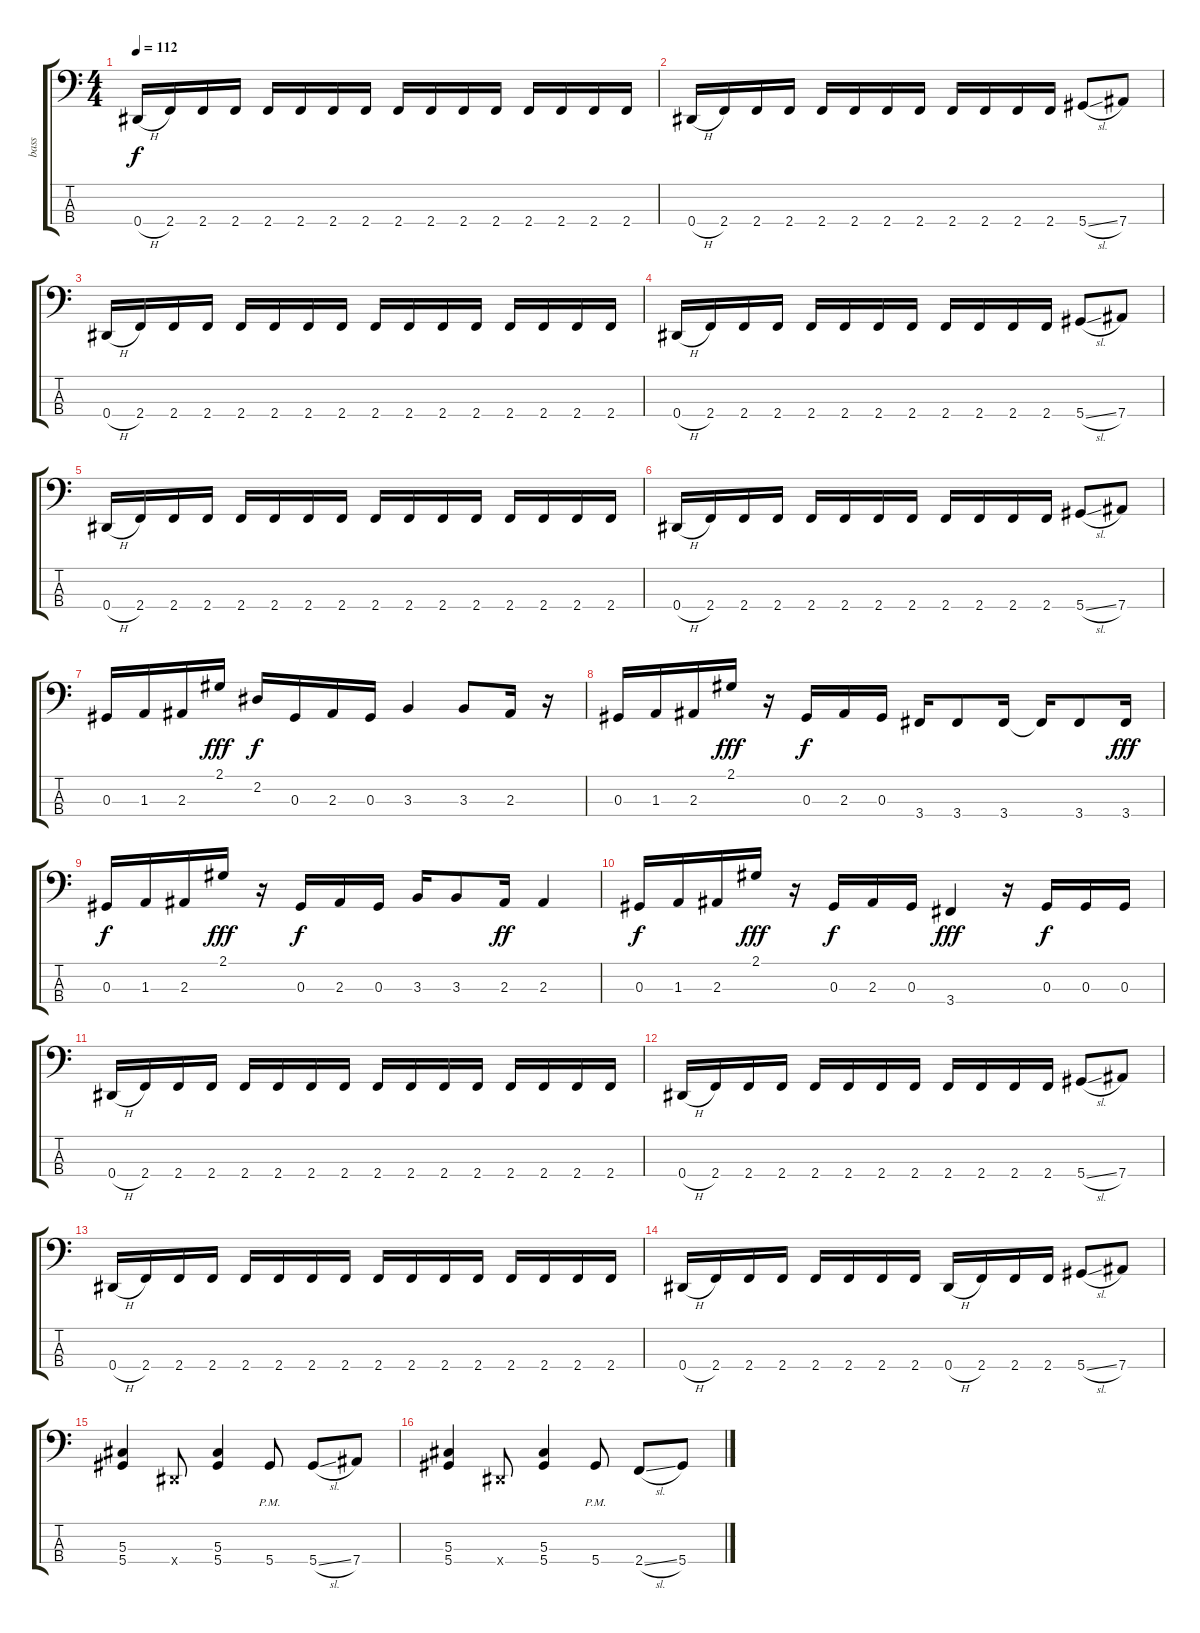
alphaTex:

\track ("bass" "bass") {instrument electricbassfinger}
\staff {score tabs}
\tuning (Gb2 Db2 Ab1 Eb1) {hide}
\ts (4 4)
\tempo 112
\clef f4
\ks c
0.4{h}.16{dy f} 2.4.16 2.4.16 2.4.16 2.4.16 2.4.16 2.4.16 2.4.16 2.4.16 2.4.16 2.4.16 2.4.16 2.4.16 2.4.16 2.4.16 2.4.16 |
0.4{h}.16 2.4.16 2.4.16 2.4.16 2.4.16 2.4.16 2.4.16 2.4.16 2.4.16 2.4.16 2.4.16 2.4.16 5.4{sl}.8 7.4.8 |
0.4{h}.16 2.4.16 2.4.16 2.4.16 2.4.16 2.4.16 2.4.16 2.4.16 2.4.16 2.4.16 2.4.16 2.4.16 2.4.16 2.4.16 2.4.16 2.4.16 |
0.4{h}.16 2.4.16 2.4.16 2.4.16 2.4.16 2.4.16 2.4.16 2.4.16 2.4.16 2.4.16 2.4.16 2.4.16 5.4{sl}.8 7.4.8 |
0.4{h}.16 2.4.16 2.4.16 2.4.16 2.4.16 2.4.16 2.4.16 2.4.16 2.4.16 2.4.16 2.4.16 2.4.16 2.4.16 2.4.16 2.4.16 2.4.16 |
0.4{h}.16 2.4.16 2.4.16 2.4.16 2.4.16 2.4.16 2.4.16 2.4.16 2.4.16 2.4.16 2.4.16 2.4.16 5.4{sl}.8 7.4.8 |
0.3.16 1.3.16 2.3.16 2.1.16{dy fff} 2.2.16{dy f} 0.3.16 2.3.16 0.3.16 3.3.4 3.3.8 2.3.16 r.16 |
0.3.16 1.3.16 2.3.16 2.1.16{dy fff} r.16 0.3.16{dy f} 2.3.16 0.3.16 3.4.16 3.4.8 3.4.16 3.4{t}.16 3.4.8 3.4.16{dy fff} |
0.3.16{dy f} 1.3.16 2.3.16 2.1.16{dy fff} r.16 0.3.16{dy f} 2.3.16 0.3.16 3.3.16 3.3.8 2.3.16{dy ff} 2.3.4 |
0.3.16{dy f} 1.3.16 2.3.16 2.1.16{dy fff} r.16 0.3.16{dy f} 2.3.16 0.3.16 3.4.4{dy fff} r.16 0.3.16{dy f} 0.3.16 0.3.16 |
0.4{h}.16 2.4.16 2.4.16 2.4.16 2.4.16 2.4.16 2.4.16 2.4.16 2.4.16 2.4.16 2.4.16 2.4.16 2.4.16 2.4.16 2.4.16 2.4.16 |
0.4{h}.16 2.4.16 2.4.16 2.4.16 2.4.16 2.4.16 2.4.16 2.4.16 2.4.16 2.4.16 2.4.16 2.4.16 5.4{sl}.8 7.4.8 |
0.4{h}.16 2.4.16 2.4.16 2.4.16 2.4.16 2.4.16 2.4.16 2.4.16 2.4.16 2.4.16 2.4.16 2.4.16 2.4.16 2.4.16 2.4.16 2.4.16 |
0.4{h}.16 2.4.16 2.4.16 2.4.16 2.4.16 2.4.16 2.4.16 2.4.16 0.4{h}.16 2.4.16 2.4.16 2.4.16 5.4{sl}.8 7.4.8 |
(5.3 5.4).4 0.4{x}.8 (5.3 5.4).4 5.4{pm}.8 5.4{sl}.8 7.4.8 |
(5.3 5.4).4 0.4{x}.8 (5.3 5.4).4 5.4{pm}.8 2.4{sl}.8 5.4.8
